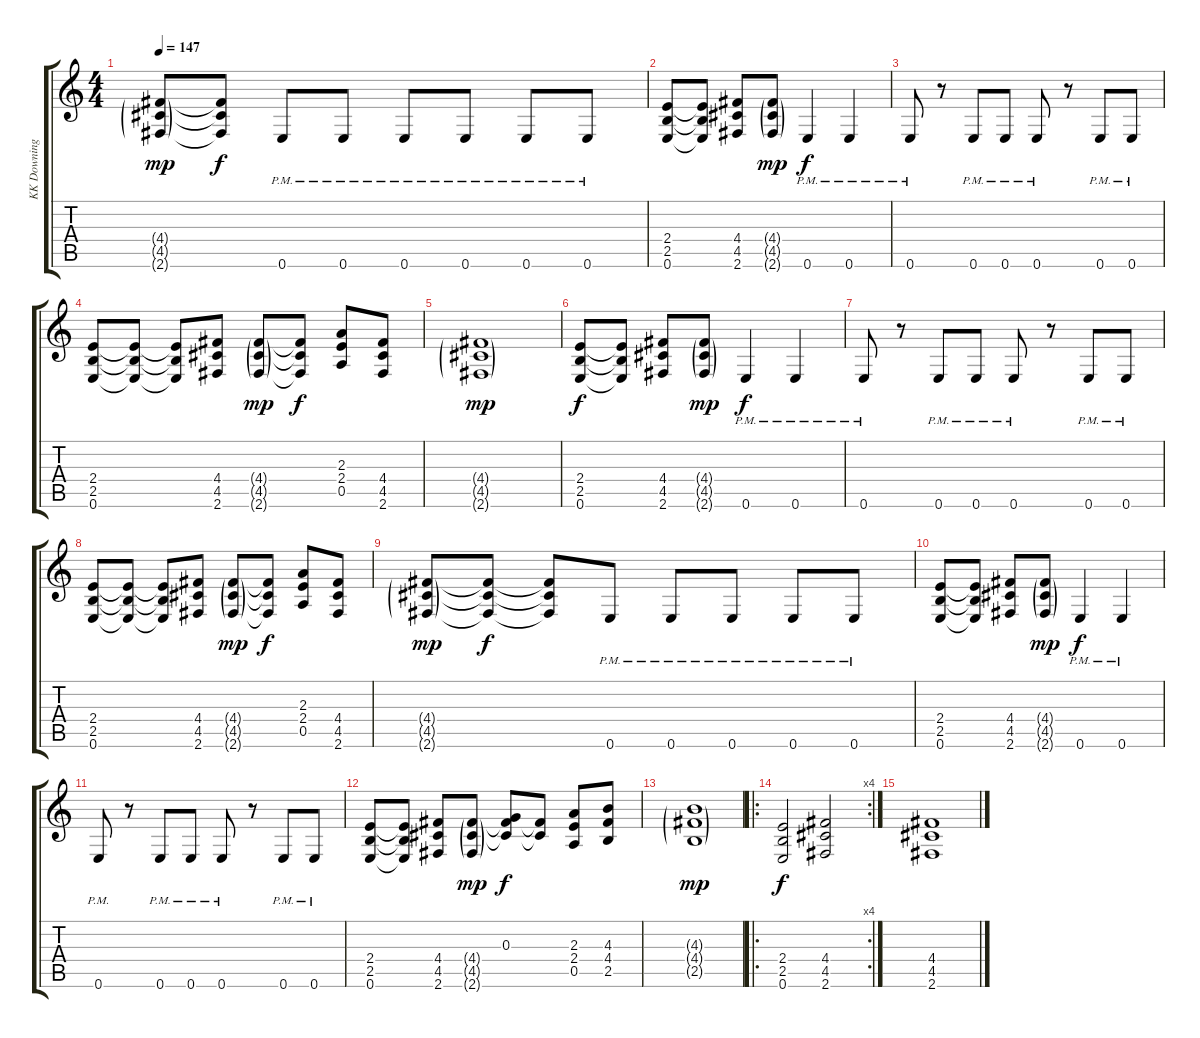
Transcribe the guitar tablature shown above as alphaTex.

\track ("KK Downing" "KK Downing") {instrument distortionguitar}
\staff {score tabs}
\tuning (E4 B3 G3 D3 A2 E2) {hide}
\ts (4 4)
\tempo 147
\clef g2
\ks c
(4.4{g} 4.5{g} 2.6{g}).8{dy mp} (4.4{t} 4.5{t} 2.6{t}).8{dy f} 0.6{pm}.8 0.6{pm}.8 0.6{pm}.8 0.6{pm}.8 0.6{pm}.8 0.6{pm}.8 |
(2.4 2.5 0.6).8 (2.4{t} 2.5{t} 0.6{t}).8 (4.4 4.5 2.6).8 (4.4{g} 4.5{g} 2.6{g}).8{dy mp} 0.6{pm}.4{dy f} 0.6{pm}.4 |
0.6{pm}.8 r.8 0.6{pm}.8 0.6{pm}.8 0.6{pm}.8 r.8 0.6{pm}.8 0.6{pm}.8 |
(2.4 2.5 0.6).8 (2.4{t} 2.5{t} 0.6{t}).8 (2.4{t} 2.5{t} 0.6{t}).8 (4.4 4.5 2.6).8 (4.4{g} 4.5{g} 2.6{g}).8{dy mp} (4.4{t} 4.5{t} 2.6{t}).8{dy f} (2.3 2.4 0.5).8 (4.4 4.5 2.6).8 |
(4.4{g} 4.5{g} 2.6{g}).1{dy mp} |
(2.4 2.5 0.6).8{dy f} (2.4{t} 2.5{t} 0.6{t}).8 (4.4 4.5 2.6).8 (4.4{g} 4.5{g} 2.6{g}).8{dy mp} 0.6{pm}.4{dy f} 0.6{pm}.4 |
0.6{pm}.8 r.8 0.6{pm}.8 0.6{pm}.8 0.6{pm}.8 r.8 0.6{pm}.8 0.6{pm}.8 |
(2.4 2.5 0.6).8 (2.4{t} 2.5{t} 0.6{t}).8 (2.4{t} 2.5{t} 0.6{t}).8 (4.4 4.5 2.6).8 (4.4{g} 4.5{g} 2.6{g}).8{dy mp} (4.4{t} 4.5{t} 2.6{t}).8{dy f} (2.3 2.4 0.5).8 (4.4 4.5 2.6).8 |
(4.4{g} 4.5{g} 2.6{g}).8{dy mp balance 16} (4.4{t} 4.5{t} 2.6{t}).8{dy f} (4.4{t} 4.5{t} 2.6{t}).8 0.6{pm}.8 0.6{pm}.8 0.6{pm}.8 0.6{pm}.8 0.6{pm}.8 |
(2.4 2.5 0.6).8 (2.4{t} 2.5{t} 0.6{t}).8 (4.4 4.5 2.6).8 (4.4{g} 4.5{g} 2.6{g}).8{dy mp} 0.6{pm}.4{dy f} 0.6{pm}.4 |
0.6{pm}.8 r.8 0.6{pm}.8 0.6{pm}.8 0.6{pm}.8 r.8 0.6{pm}.8 0.6{pm}.8 |
(2.4 2.5 0.6).8 (2.4{t} 2.5{t} 0.6{t}).8 (4.4 4.5 2.6).8 (4.4{g} 4.5{g} 2.6{g}).8{dy mp} (0.3 4.4{t} 4.5{t}).8{dy f} (4.4{t} 4.5{t}).8 (2.3 2.4 0.5).8 (4.3 4.4 2.5).8 |
(4.3{g} 4.4{g} 2.5{g}).1{dy mp} |
\ro
\rc 4
(2.4 2.5 0.6).2{dy f} (4.4 4.5 2.6).2 |
(4.4 4.5 2.6).1
